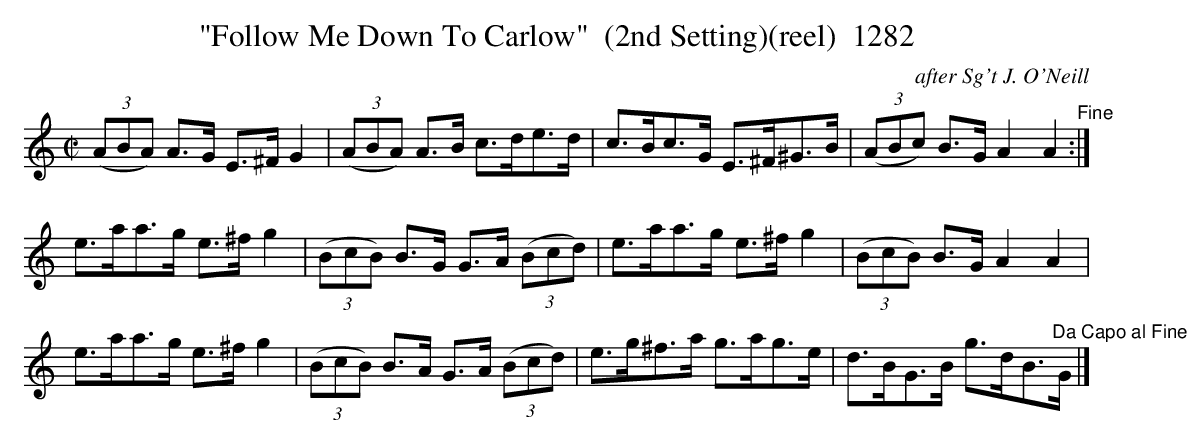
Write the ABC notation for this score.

X:1
T:"Follow Me Down To Carlow"  (2nd Setting)(reel)  1282
C:after Sg't J. O'Neill
BRENNAN July 2003 (HTTP://WWW.SOSYOURMOM.COM)
M:C|
L:1/8
K:C
(3(ABA) A3/2G/2 E3/2^F/2 G2| (3(ABA) A3/2B/2 c3/2d/2e3/2d/2|c3/2B/2c3/2G/2 E3/2^F/2^G3/2B/2|(3(ABc) B3/2G/2 A2A2"^Fine":|
e3/2a/2a3/2g/2 e3/2^f/2 g2| (3(BcB) B3/2G/2 G3/2A/2  (3(Bcd)|e3/2a/2a3/2g/2 e3/2^f/2 g2| (3(BcB) B3/2G/2 A2A2|
e3/2a/2a3/2g/2 e3/2^f/2 g2| (3(BcB) B3/2A/2 G3/2A/2  (3(Bcd)|e3/2g/2^f3/2a/2 g3/2a/2g3/2e/2|d3/2B/2G3/2B/2 g3/2d/2B3/2"^Da Capo al Fine"G/2|]
